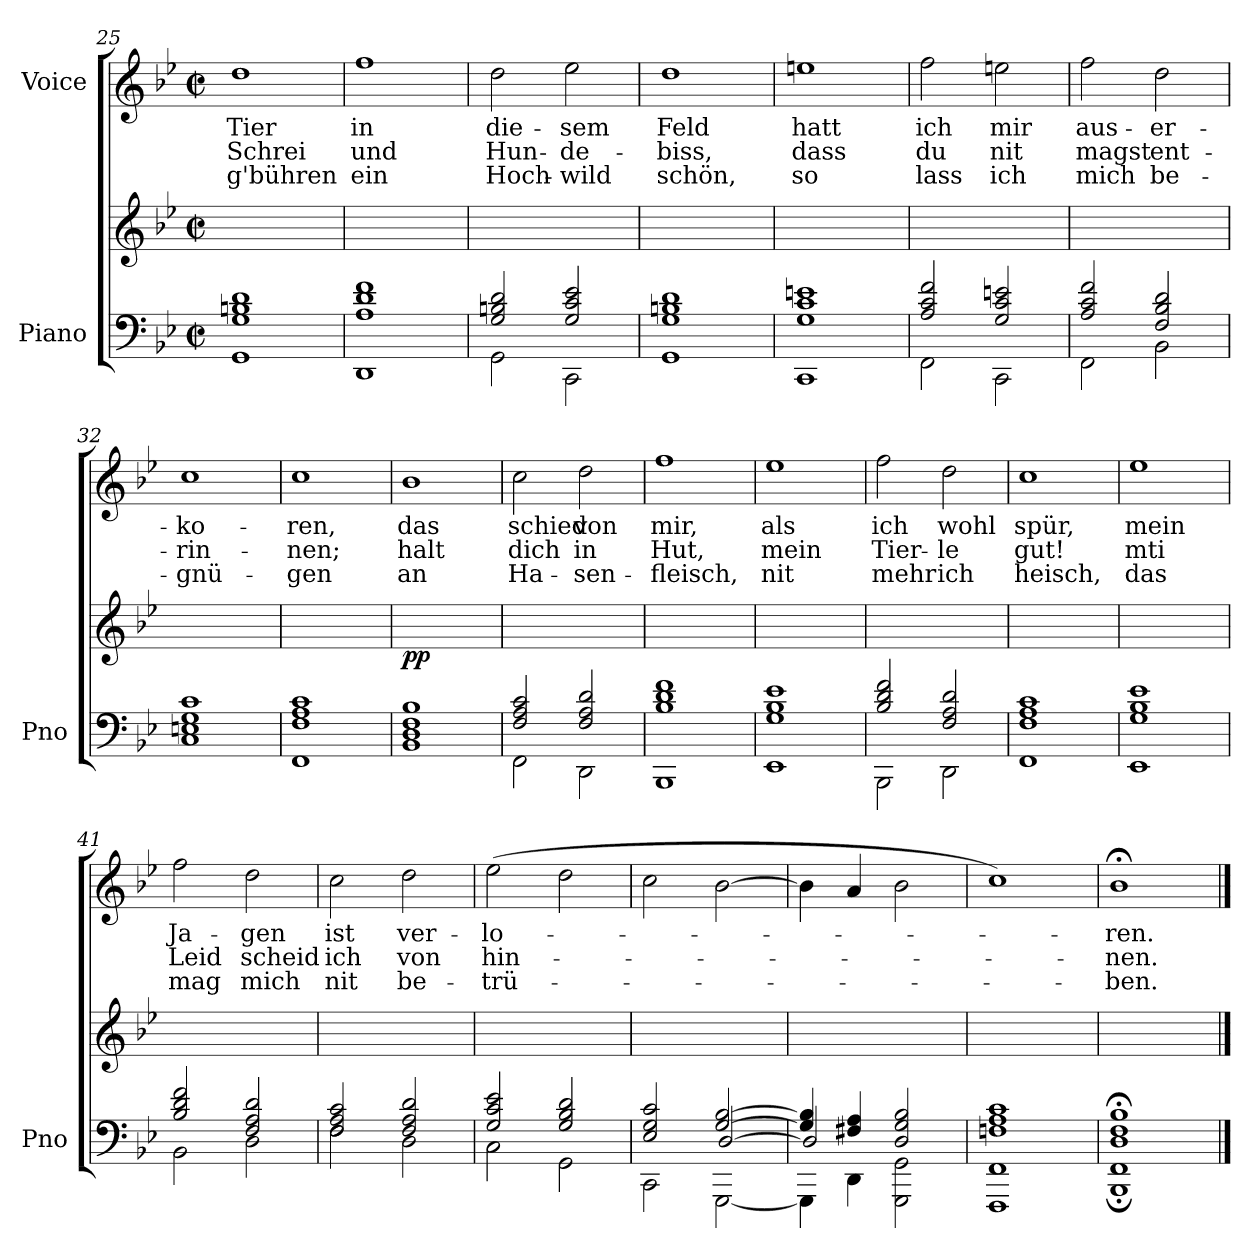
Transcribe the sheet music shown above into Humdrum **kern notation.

**kern	**kern	**dynam	**kern	**text	**text	**text
*part2	*part2	*part2	*part1	*part1	*part1	*part1
*staff3	*staff2	*staff2/3	*staff1	*staff1	*staff1	*staff1
*I"Piano	*	*	*I"Voice	*	*	*
*I'Pno	*	*	*	*	*	*
*clefF4	*clefG2	*	*clefG2	*	*	*
*k[b-e-]	*k[b-e-]	*	*k[b-e-]	*	*	*
*M2/2	*M2/2	*	*M2/2	*	*	*
*met(c|)	*met(c|)	*	*met(c|)	*	*	*
=25	=25	=25	=25	=25	=25	=25
*^	*	*	*	*	*	*
!	!	!	!	!	!LO:LY:b	!LO:LY:b	!LO:LY:b
1G 1Bn 1d	1GG	1ryy	.	1dd	Tier	Schrei	g'bühren
=26	=26	=26	=26	=26	=26	=26	=26
!	!	!	!	!	!LO:LY:b	!LO:LY:b	!LO:LY:b
1A 1d 1f	1DD	1ryy	.	1ff	in	und	ein
=27	=27	=27	=27	=27	=27	=27	=27
!	!	!	!	!	!LO:LY:b	!LO:LY:b	!LO:LY:b
2G/ 2Bn/ 2d/	2GG\	1ryy	.	2dd\	die-	Hun-	Hoch-
!	!	!	!	!	!LO:LY:b	!LO:LY:b	!LO:LY:b
2G/ 2c/ 2e-/	2CC\	.	.	2ee-\	-sem	-de-	-wild
=28	=28	=28	=28	=28	=28	=28	=28
!	!	!	!	!	!LO:LY:b	!LO:LY:b	!LO:LY:b
1G 1Bn 1d	1GG	1ryy	.	1dd	Feld	-biss,	schön,
=29	=29	=29	=29	=29	=29	=29	=29
!	!	!	!	!	!LO:LY:b	!LO:LY:b	!LO:LY:b
1G 1c 1en	1CC	1ryy	.	1een	hatt	dass	so
=30	=30	=30	=30	=30	=30	=30	=30
!	!	!	!	!	!LO:LY:b	!LO:LY:b	!LO:LY:b
2A/ 2c/ 2f/	2FF\	1ryy	.	2ff\	ich	du	lass
!	!	!	!	!	!LO:LY:b	!LO:LY:b	!LO:LY:b
2G/ 2c/ 2en/	2CC\	.	.	2een\	mir	nit	ich
=31	=31	=31	=31	=31	=31	=31	=31
!	!	!	!	!	!LO:LY:b	!LO:LY:b	!LO:LY:b
2A/ 2c/ 2f/	2FF\	1ryy	.	2ff\	aus-	magst	mich
!	!	!	!	!	!LO:LY:b	!LO:LY:b	!LO:LY:b
2F/ 2B-/ 2d/	2BB-\	.	.	2dd\	-er-	ent-	be-
=32	=32	=32	=32	=32	=32	=32	=32
!	!	!	!	!	!LO:LY:b	!LO:LY:b	!LO:LY:b
1En 1G 1c	1C	1ryy	.	1cc	-ko-	-rin-	-gnü-
=33	=33	=33	=33	=33	=33	=33	=33
!	!	!	!	!	!LO:LY:b	!LO:LY:b	!LO:LY:b
1F 1A 1c	1FF	1ryy	.	1cc	-ren,	-nen;	-gen
=34	=34	=34	=34	=34	=34	=34	=34
!	!	!	!LO:DY:b	!	!LO:LY:b	!LO:LY:b	!LO:LY:b
1D 1F 1B-	1BB-	1ryy	pp	1b-	das	halt	an
=35	=35	=35	=35	=35	=35	=35	=35
!	!	!	!	!	!LO:LY:b	!LO:LY:b	!LO:LY:b
2F/ 2A/ 2c/	2FF\	1ryy	.	2cc\	schied	dich	Ha-
!	!	!	!	!	!LO:LY:b	!LO:LY:b	!LO:LY:b
2F/ 2A/ 2d/	2DD\	.	.	2dd\	von	in	-sen-
!!LO:LB:g=z
=36	=36	=36	=36	=36	=36	=36	=36
!	!	!	!	!	!LO:LY:b	!LO:LY:b	!LO:LY:b
1B- 1d 1f	1BBB-	1ryy	.	1ff	mir,	Hut,	-fleisch,
=37	=37	=37	=37	=37	=37	=37	=37
!	!	!	!	!	!LO:LY:b	!LO:LY:b	!LO:LY:b
1G 1B- 1e-	1EE-	1ryy	.	1ee-	als	mein	nit
=38	=38	=38	=38	=38	=38	=38	=38
!	!	!	!	!	!LO:LY:b	!LO:LY:b	!LO:LY:b
2B-/ 2d/ 2f/	2BBB-\	1ryy	.	2ff\	ich	Tier-	mehr
!	!	!	!	!	!LO:LY:b	!LO:LY:b	!LO:LY:b
2F/ 2A/ 2d/	2DD\	.	.	2dd\	wohl	-le	ich
=39	=39	=39	=39	=39	=39	=39	=39
!	!	!	!	!	!LO:LY:b	!LO:LY:b	!LO:LY:b
1F 1A 1c	1FF	1ryy	.	1cc	spür,	gut!	heisch,
=40	=40	=40	=40	=40	=40	=40	=40
!	!	!	!	!	!LO:LY:b	!LO:LY:b	!LO:LY:b
1G 1B- 1e-	1EE-	1ryy	.	1ee-	mein	mti	das
=41	=41	=41	=41	=41	=41	=41	=41
!	!	!	!	!	!LO:LY:b	!LO:LY:b	!LO:LY:b
2B-/ 2d/ 2f/	2BB-\	1ryy	.	2ff\	Ja-	Leid	mag
!	!	!	!	!	!LO:LY:b	!LO:LY:b	!LO:LY:b
2F/ 2A/ 2d/	2D\	.	.	2dd\	-gen	scheid	mich
=42	=42	=42	=42	=42	=42	=42	=42
!	!	!	!	!	!LO:LY:b	!LO:LY:b	!LO:LY:b
2F/ 2A/ 2c/	2F\	1ryy	.	2cc\	ist	ich	nit
!	!	!	!	!	!LO:LY:b	!LO:LY:b	!LO:LY:b
2F/ 2A/ 2d/	2D\	.	.	2dd\	ver-	von	be-
=43	=43	=43	=43	=43	=43	=43	=43
!	!	!	!	!	!LO:LY:b	!LO:LY:b	!LO:LY:b
2G/ 2c/ 2e-/	2C\	1ryy	.	(>2ee-\	-lo-	hin-	-trü-
2G/ 2B-/ 2d/	2GG\	.	.	2dd\	.	.	.
=44	=44	=44	=44	=44	=44	=44	=44
*	*^	*	*	*	*	*	*
2E-/ 2G/ 2c/	2CC\	2ryy	1ryy	.	2cc\	.	.	.
[2G/ [2B-/	[2GGG\	[2D/	.	.	[2b-\	.	.	.
=45	=45	=45	=45	=45	=45	=45	=45	=45
4G/] 4B-/]	4GGG\]	2D/]	1ryy	.	4b-\]	.	.	.
4F#X/ 4A/	4DD\	.	.	.	4a/	.	.	.
2D/ 2G/ 2B-/	2GGG\ 2GG\	2ryy	.	.	2b-\	.	.	.
*	*v	*v	*	*	*	*	*	*
=46	=46	=46	=46	=46	=46	=46	=46
1Fn 1A 1c	1FFF 1FF	1ryy	.	1cc)	.	.	.
=47	=47	=47	=47	=47	=47	=47	=47
!	!	!	!	!	!LO:LY:b	!LO:LY:b	!LO:LY:b
1D;< 1F;< 1B-;<	1BBB-; 1FF;	1ryy	.	1b-;<	-ren.	-nen.	-ben.
*v	*v	*	*	*	*	*	*
==	==	==	==	==	==	==
*-	*-	*-	*-	*-	*-	*-
